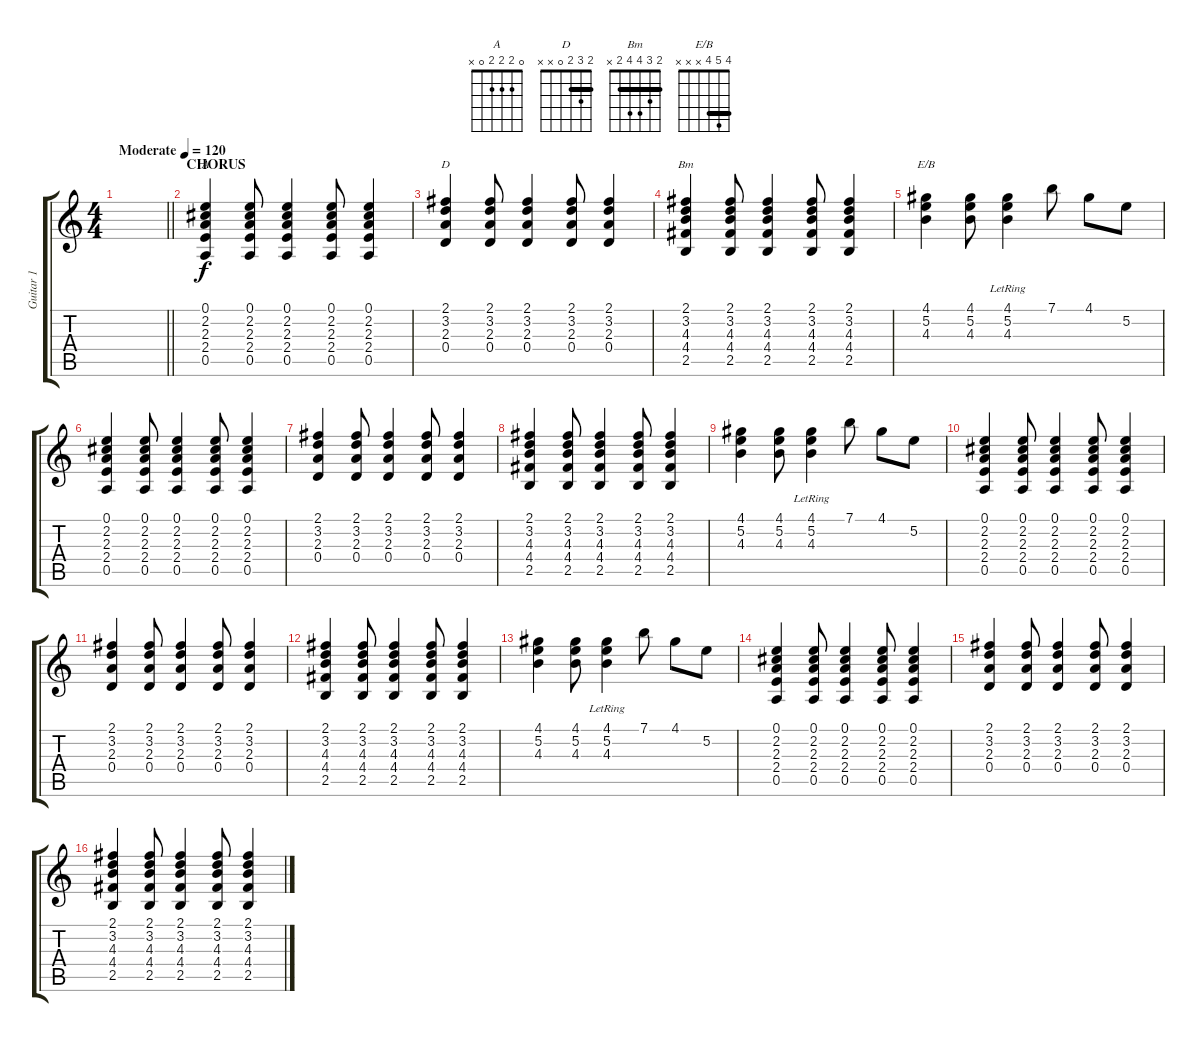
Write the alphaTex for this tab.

\track ("Guitar 1" "Guitar 1") {instrument acousticguitarsteel}
\staff {score tabs}
\tuning (E4 B3 G3 D3 A2 E2) {hide}
\chord ("A" 0 2 2 2 0 x)
\chord ("D" 2 3 2 0 x x) {barre 2}
\chord ("Bm" 2 3 4 4 2 x) {barre 2}
\chord ("E/B" 4 5 4 x x x) {barre 4}
\ts (4 4)
\tempo (120 "Moderate")
\clef g2
\barLineRight lightlight
\ks c
|
\section ("" "CHORUS")
(0.1 2.2 2.3 2.4 0.5).4{ch "A"} (0.1 2.2 2.3 2.4 0.5).8 (0.1 2.2 2.3 2.4 0.5).4 (0.1 2.2 2.3 2.4 0.5).8 (0.1 2.2 2.3 2.4 0.5).4 |
(2.1 3.2 2.3 0.4).4{ch "D"} (2.1 3.2 2.3 0.4).8 (2.1 3.2 2.3 0.4).4 (2.1 3.2 2.3 0.4).8 (2.1 3.2 2.3 0.4).4 |
(2.1 3.2 4.3 4.4 2.5).4{ch "Bm"} (2.1 3.2 4.3 4.4 2.5).8 (2.1 3.2 4.3 4.4 2.5).4 (2.1 3.2 4.3 4.4 2.5).8 (2.1 3.2 4.3 4.4 2.5).4 |
(4.1 5.2 4.3).4{ch "E/B"} (4.1 5.2 4.3).8 (4.1 5.2{lr} 4.3{lr}).4 7.1.8 4.1.8 5.2.8 |
(0.1 2.2 2.3 2.4 0.5).4 (0.1 2.2 2.3 2.4 0.5).8 (0.1 2.2 2.3 2.4 0.5).4 (0.1 2.2 2.3 2.4 0.5).8 (0.1 2.2 2.3 2.4 0.5).4 |
(2.1 3.2 2.3 0.4).4 (2.1 3.2 2.3 0.4).8 (2.1 3.2 2.3 0.4).4 (2.1 3.2 2.3 0.4).8 (2.1 3.2 2.3 0.4).4 |
(2.1 3.2 4.3 4.4 2.5).4 (2.1 3.2 4.3 4.4 2.5).8 (2.1 3.2 4.3 4.4 2.5).4 (2.1 3.2 4.3 4.4 2.5).8 (2.1 3.2 4.3 4.4 2.5).4 |
(4.1 5.2 4.3).4 (4.1 5.2 4.3).8 (4.1 5.2{lr} 4.3{lr}).4 7.1.8 4.1.8 5.2.8 |
(0.1 2.2 2.3 2.4 0.5).4 (0.1 2.2 2.3 2.4 0.5).8 (0.1 2.2 2.3 2.4 0.5).4 (0.1 2.2 2.3 2.4 0.5).8 (0.1 2.2 2.3 2.4 0.5).4 |
(2.1 3.2 2.3 0.4).4 (2.1 3.2 2.3 0.4).8 (2.1 3.2 2.3 0.4).4 (2.1 3.2 2.3 0.4).8 (2.1 3.2 2.3 0.4).4 |
(2.1 3.2 4.3 4.4 2.5).4 (2.1 3.2 4.3 4.4 2.5).8 (2.1 3.2 4.3 4.4 2.5).4 (2.1 3.2 4.3 4.4 2.5).8 (2.1 3.2 4.3 4.4 2.5).4 |
(4.1 5.2 4.3).4 (4.1 5.2 4.3).8 (4.1 5.2{lr} 4.3{lr}).4 7.1.8 4.1.8 5.2.8 |
(0.1 2.2 2.3 2.4 0.5).4 (0.1 2.2 2.3 2.4 0.5).8 (0.1 2.2 2.3 2.4 0.5).4 (0.1 2.2 2.3 2.4 0.5).8 (0.1 2.2 2.3 2.4 0.5).4 |
(2.1 3.2 2.3 0.4).4 (2.1 3.2 2.3 0.4).8 (2.1 3.2 2.3 0.4).4 (2.1 3.2 2.3 0.4).8 (2.1 3.2 2.3 0.4).4 |
(2.1 3.2 4.3 4.4 2.5).4 (2.1 3.2 4.3 4.4 2.5).8 (2.1 3.2 4.3 4.4 2.5).4 (2.1 3.2 4.3 4.4 2.5).8 (2.1 3.2 4.3 4.4 2.5).4
